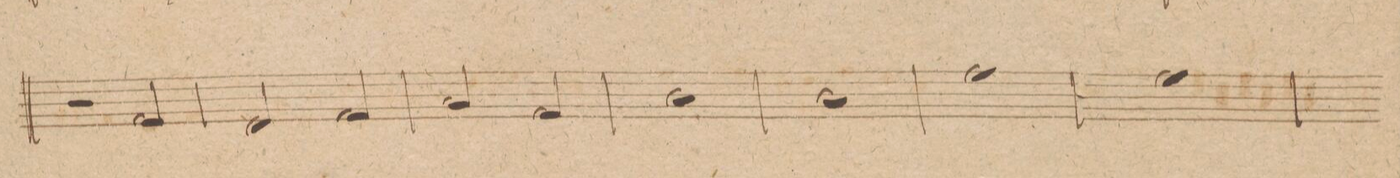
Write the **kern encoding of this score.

**kern	**dynam
*I"Trombone Baʃso.	*
*clefF4	*
*k[f#c#g#]	*
*met(c|)	*
*M2/2	*
2r	.
2AA/	.
=308	=308
2GG#/	.
2AA/	.
=309	=309
2C#/	.
2AA/	.
=310	=310
1D	.
=311	=311
1D	.
=312	=312
1A	.
=313	=313
1A	.
=314	=314
*-	*-
